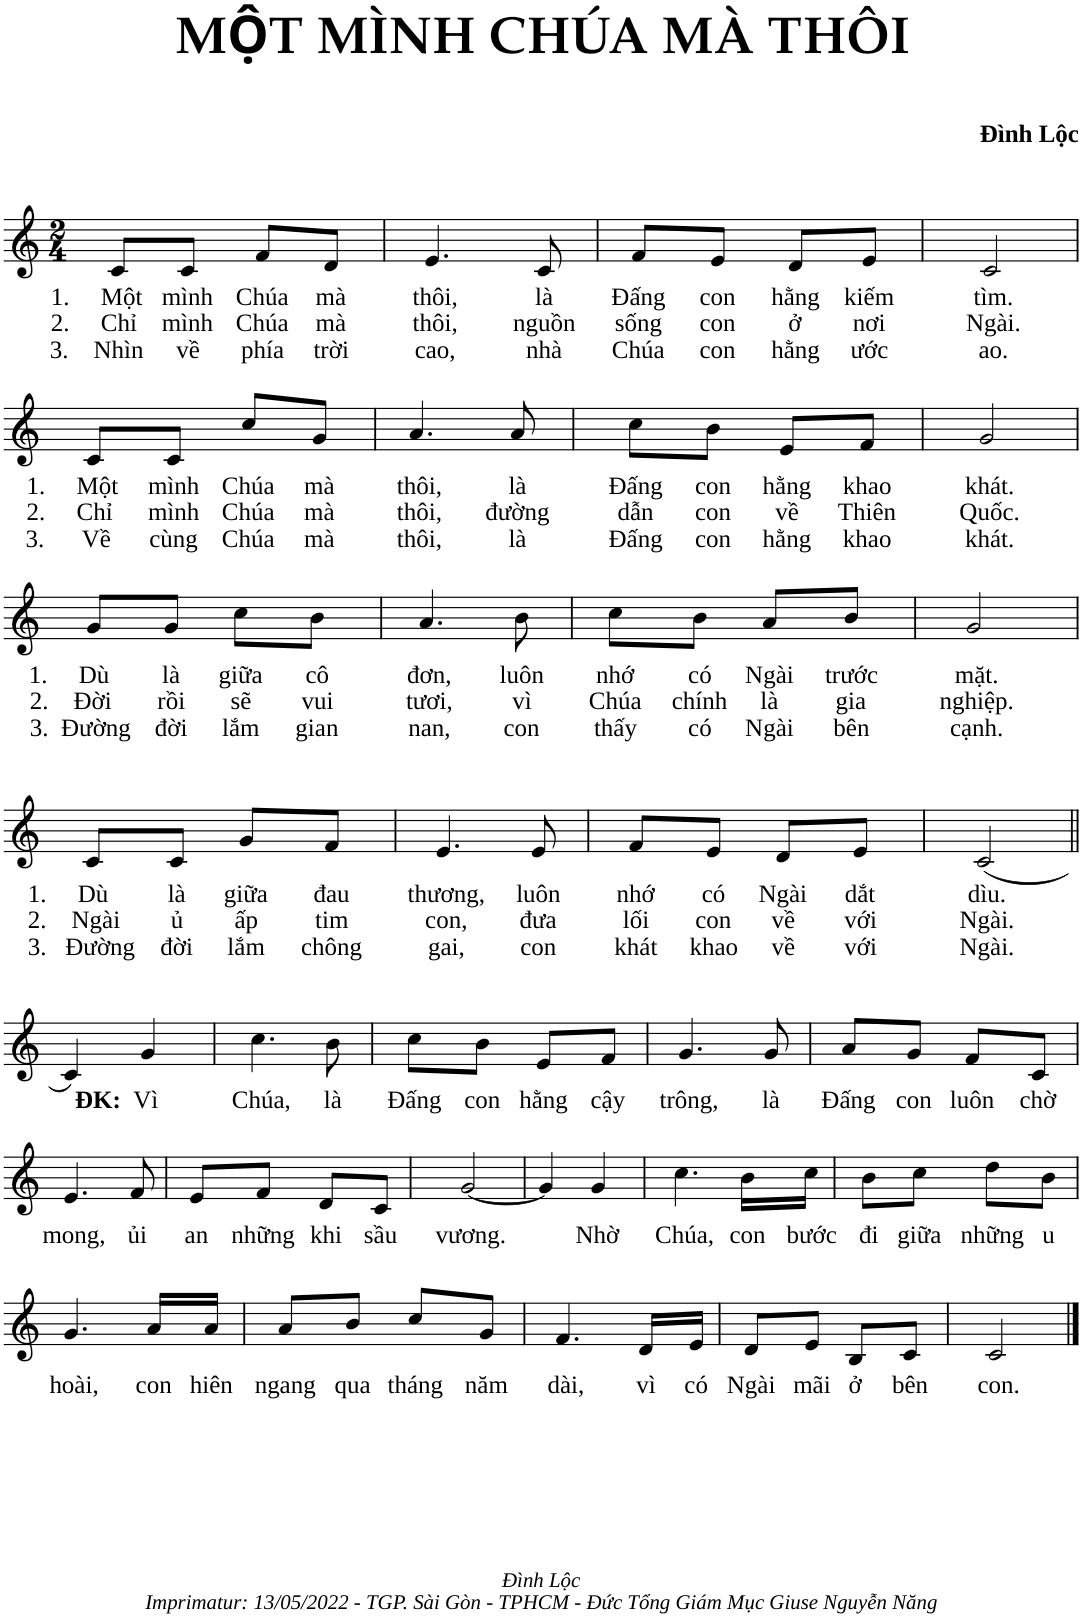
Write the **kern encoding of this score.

**kern	**text	**text	**text
*part1	*part1	*part1	*part1
*staff1	*staff1	*staff1	*staff1
*I"Piano	*	*	*
*I'Pno.	*	*	*
*clefG2	*	*	*
*k[]	*	*	*
*M2/4	*	*	*
=1	=1	=1	=1
!	!LO:LY:b	!LO:LY:b	!LO:LY:b
8c/L	1. Một	2. Chỉ	3. Nhìn
!	!LO:LY:b	!LO:LY:b	!LO:LY:b
8c/J	mình	mình	về
!	!LO:LY:b	!LO:LY:b	!LO:LY:b
8f/L	Chúa	Chúa	phía
!	!LO:LY:b	!LO:LY:b	!LO:LY:b
8d/J	mà	mà	trời
=2	=2	=2	=2
!	!LO:LY:b	!LO:LY:b	!LO:LY:b
4.e/	thôi,	thôi,	cao,
!	!LO:LY:b	!LO:LY:b	!LO:LY:b
8c/	là	nguồn	nhà
=3	=3	=3	=3
!	!LO:LY:b	!LO:LY:b	!LO:LY:b
8f/L	Đấng	sống	Chúa
!	!LO:LY:b	!LO:LY:b	!LO:LY:b
8e/J	con	con	con
!	!LO:LY:b	!LO:LY:b	!LO:LY:b
8d/L	hằng	ở	hằng
!	!LO:LY:b	!LO:LY:b	!LO:LY:b
8e/J	kiếm	nơi	ước
=4	=4	=4	=4
!	!LO:LY:b	!LO:LY:b	!LO:LY:b
2c/	tìm.	Ngài.	ao.
!!LO:LB:g=z
=5	=5	=5	=5
!	!LO:LY:b	!LO:LY:b	!LO:LY:b
8c/L	1. Một	2. Chỉ	3. Về
!	!LO:LY:b	!LO:LY:b	!LO:LY:b
8c/J	mình	mình	cùng
!	!LO:LY:b	!LO:LY:b	!LO:LY:b
8cc/L	Chúa	Chúa	Chúa
!	!LO:LY:b	!LO:LY:b	!LO:LY:b
8g/J	mà	mà	mà
=6	=6	=6	=6
!	!LO:LY:b	!LO:LY:b	!LO:LY:b
4.a/	thôi,	thôi,	thôi,
!	!LO:LY:b	!LO:LY:b	!LO:LY:b
8a/	là	đường	là
=7	=7	=7	=7
!	!LO:LY:b	!LO:LY:b	!LO:LY:b
8cc\L	Đấng	dẫn	Đấng
!	!LO:LY:b	!LO:LY:b	!LO:LY:b
8b\J	con	con	con
!	!LO:LY:b	!LO:LY:b	!LO:LY:b
8e/L	hằng	về	hằng
!	!LO:LY:b	!LO:LY:b	!LO:LY:b
8f/J	khao	Thiên	khao
=8	=8	=8	=8
!	!LO:LY:b	!LO:LY:b	!LO:LY:b
2g/	khát.	Quốc.	khát.
!!LO:LB:g=z
=9	=9	=9	=9
!	!LO:LY:b	!LO:LY:b	!LO:LY:b
8g/L	1. Dù	2. Đời	3. Đường
!	!LO:LY:b	!LO:LY:b	!LO:LY:b
8g/J	là	rồi	đời
!	!LO:LY:b	!LO:LY:b	!LO:LY:b
8cc\L	giữa	sẽ	lắm
!	!LO:LY:b	!LO:LY:b	!LO:LY:b
8b\J	cô	vui	gian
=10	=10	=10	=10
!	!LO:LY:b	!LO:LY:b	!LO:LY:b
4.a/	đơn,	tươi,	nan,
!	!LO:LY:b	!LO:LY:b	!LO:LY:b
8b\	luôn	vì	con
=11	=11	=11	=11
!	!LO:LY:b	!LO:LY:b	!LO:LY:b
8cc\L	nhớ	Chúa	thấy
!	!LO:LY:b	!LO:LY:b	!LO:LY:b
8b\J	có	chính	có
!	!LO:LY:b	!LO:LY:b	!LO:LY:b
8a/L	Ngài	là	Ngài
!	!LO:LY:b	!LO:LY:b	!LO:LY:b
8b/J	trước	gia	bên
=12	=12	=12	=12
!	!LO:LY:b	!LO:LY:b	!LO:LY:b
2g/	mặt.	nghiệp.	cạnh.
!!LO:LB:g=z
=13	=13	=13	=13
!	!LO:LY:b	!LO:LY:b	!LO:LY:b
8c/L	1. Dù	2. Ngài	3. Đường
!	!LO:LY:b	!LO:LY:b	!LO:LY:b
8c/J	là	ủ	đời
!	!LO:LY:b	!LO:LY:b	!LO:LY:b
8g/L	giữa	ấp	lắm
!	!LO:LY:b	!LO:LY:b	!LO:LY:b
8f/J	đau	tim	chông
=14	=14	=14	=14
!	!LO:LY:b	!LO:LY:b	!LO:LY:b
4.e/	thương,	con,	gai,
!	!LO:LY:b	!LO:LY:b	!LO:LY:b
8e/	luôn	đưa	con
=15	=15	=15	=15
!	!LO:LY:b	!LO:LY:b	!LO:LY:b
8f/L	nhớ	lối	khát
!	!LO:LY:b	!LO:LY:b	!LO:LY:b
8e/J	có	con	khao
!	!LO:LY:b	!LO:LY:b	!LO:LY:b
8d/L	Ngài	về	về
!	!LO:LY:b	!LO:LY:b	!LO:LY:b
8e/J	dắt	với	với
=16	=16	=16	=16
!	!LO:LY:b	!LO:LY:b	!LO:LY:b
(2c/	dìu.	Ngài.	Ngài.
!!LO:LB:g=z
=17||	=17||	=17||	=17||
4c/)	.	.	.
!	!LO:LY:b	!	!
4g/	ĐK: Vì	.	.
=18	=18	=18	=18
!	!LO:LY:b	!	!
4.cc\	Chúa,	.	.
!	!LO:LY:b	!	!
8b\	là	.	.
=19	=19	=19	=19
!	!LO:LY:b	!	!
8cc\L	Đấng	.	.
!	!LO:LY:b	!	!
8b\J	con	.	.
!	!LO:LY:b	!	!
8e/L	hằng	.	.
!	!LO:LY:b	!	!
8f/J	cậy	.	.
=20	=20	=20	=20
!	!LO:LY:b	!	!
4.g/	trông,	.	.
!	!LO:LY:b	!	!
8g/	là	.	.
=21	=21	=21	=21
!	!LO:LY:b	!	!
8a/L	Đấng	.	.
!	!LO:LY:b	!	!
8g/J	con	.	.
!	!LO:LY:b	!	!
8f/L	luôn	.	.
!	!LO:LY:b	!	!
8c/J	chờ	.	.
!!LO:LB:g=z
=22	=22	=22	=22
!	!LO:LY:b	!	!
4.e/	mong,	.	.
!	!LO:LY:b	!	!
8f/	ủi	.	.
=23	=23	=23	=23
!	!LO:LY:b	!	!
8e/L	an	.	.
!	!LO:LY:b	!	!
8f/J	những	.	.
!	!LO:LY:b	!	!
8d/L	khi	.	.
!	!LO:LY:b	!	!
8c/J	sầu	.	.
=24	=24	=24	=24
!	!LO:LY:b	!	!
[2g/	vương.	.	.
=25	=25	=25	=25
4g/]	.	.	.
!	!LO:LY:b	!	!
4g/	Nhờ	.	.
=26	=26	=26	=26
!	!LO:LY:b	!	!
4.cc\	Chúa,	.	.
!	!LO:LY:b	!	!
16b\LL	con	.	.
!	!LO:LY:b	!	!
16cc\JJ	bước	.	.
=27	=27	=27	=27
!	!LO:LY:b	!	!
8b\L	đi	.	.
!	!LO:LY:b	!	!
8cc\J	giữa	.	.
!	!LO:LY:b	!	!
8dd\L	những	.	.
!	!LO:LY:b	!	!
8b\J	u	.	.
!!LO:LB:g=z
=28	=28	=28	=28
!	!LO:LY:b	!	!
4.g/	hoài,	.	.
!	!LO:LY:b	!	!
16a/LL	con	.	.
!	!LO:LY:b	!	!
16a/JJ	hiên	.	.
=29	=29	=29	=29
!	!LO:LY:b	!	!
8a/L	ngang	.	.
!	!LO:LY:b	!	!
8b/J	qua	.	.
!	!LO:LY:b	!	!
8cc/L	tháng	.	.
!	!LO:LY:b	!	!
8g/J	năm	.	.
=30	=30	=30	=30
!	!LO:LY:b	!	!
4.f/	dài,	.	.
!	!LO:LY:b	!	!
16d/LL	vì	.	.
!	!LO:LY:b	!	!
16e/JJ	có	.	.
=31	=31	=31	=31
!	!LO:LY:b	!	!
8d/L	Ngài	.	.
!	!LO:LY:b	!	!
8e/J	mãi	.	.
!	!LO:LY:b	!	!
8B/L	ở	.	.
!	!LO:LY:b	!	!
8c/J	bên	.	.
=32	=32	=32	=32
!	!LO:LY:b	!	!
2c/	con.	.	.
==	==	==	==
*-	*-	*-	*-
